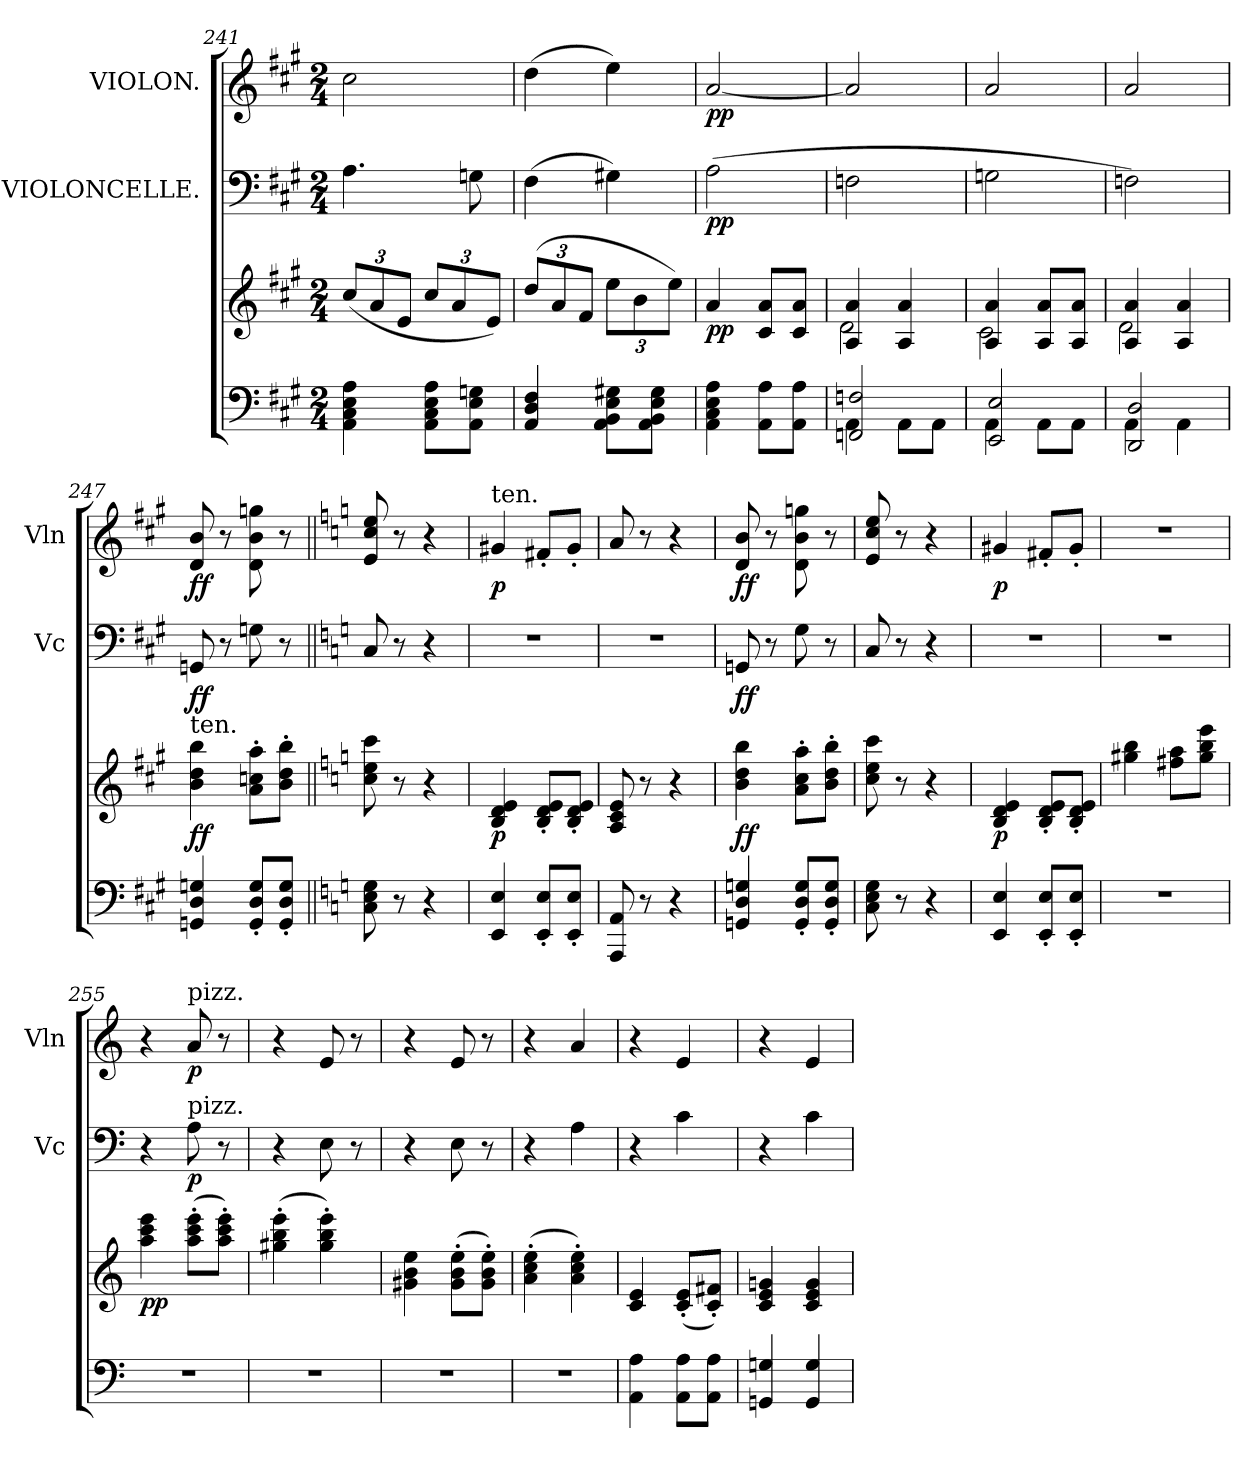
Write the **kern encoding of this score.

**kern	**kern	**dynam	**kern	**dynam	**kern	**dynam
*part3	*part3	*part3	*part2	*part2	*part1	*part1
*staff4	*staff3	*staff3/4	*staff2	*staff2	*staff1	*staff1
*	*	*	*I"VIOLONCELLE.	*	*I"VIOLON.	*
*	*	*	*I'Vc	*	*I'Vln	*
!!LO:LB:g=z
*clefF4	*clefG2	*	*clefF4	*	*clefG2	*
*k[f#c#g#]	*k[f#c#g#]	*	*k[f#c#g#]	*	*k[f#c#g#]	*
*M2/4	*M2/4	*	*M2/4	*	*M2/4	*
*	*Xbrackettup	*	*	*	*	*
=241	=241	=241	=241	=241	=241	=241
4AA\ 4C#\ 4E\ 4A\	(<12cc#/L	.	4.A\	.	2cc#\	.
.	12a/	.	.	.	.	.
.	12e/J	.	.	.	.	.
8AA\ 8C#\ 8E\ 8A\L	12cc#/L	.	.	.	.	.
.	12a/	.	.	.	.	.
8AA\ 8E\ 8Gn\J	.	.	8Gn\	.	.	.
.	12e/J)	.	.	.	.	.
=242	=242	=242	=242	=242	=242	=242
4AA/ 4D/ 4F#/	(>12dd/L	.	(>4F#\	.	(>4dd\	.
.	12a/	.	.	.	.	.
.	12f#/J	.	.	.	.	.
8AA\ 8BB\ 8E\ 8G#X\L	12ee\L	.	4G#X\)	.	4ee\)	.
.	12b\	.	.	.	.	.
8AA\ 8BB\ 8E\ 8G#\J	.	.	.	.	.	.
.	12ee\J)	.	.	.	.	.
=243	=243	=243	=243	=243	=243	=243
!	!	!LO:DY:b	!	!LO:DY:b	!	!LO:DY:b
4AA\ 4C#\ 4E\ 4A\	4a/	pp	(>2A\	pp	[2a/	pp
8AA\ 8A\L	8c#/ 8a/L	.	.	.	.	.
8AA\ 8A\J	8c#/ 8a/J	.	.	.	.	.
=244	=244	=244	=244	=244	=244	=244
*^	*^	*	*	*	*	*
4AA\	2FFn/ 2Fn/	4A/ 4a/	2d\	.	2Fn\	.	2a/]	.
8AA\L	.	4A/ 4a/	.	.	.	.	.	.
8AA\J	.	.	.	.	.	.	.	.
=245	=245	=245	=245	=245	=245	=245	=245	=245
4AA\	2EE/ 2E/	4A/ 4a/	2c#\	.	2Gn\	.	2a/	.
8AA\L	.	8A/ 8a/L	.	.	.	.	.	.
8AA\J	.	8A/ 8a/J	.	.	.	.	.	.
=246	=246	=246	=246	=246	=246	=246	=246	=246
4AA\	2DD/ 2D/	4A/ 4a/	2d\	.	2Fn\)	.	2a/	.
4AA\	.	4A/ 4a/	.	.	.	.	.	.
*v	*v	*	*	*	*	*	*	*
*	*v	*v	*	*	*	*	*
=247	=247	=247	=247	=247	=247	=247
!	!LO:TX:a:t=ten.	!	!	!	!	!
!	!	!LO:DY:a=2	!	!LO:DY:b	!	!LO:DY:b
4GGn/ 4D/ 4Gn/	4b\ 4dd\ 4bb\	ff	8GGn/	ff	8d/ 8b/	ff
.	.	.	8r	.	8r	.
8GG'/ 8D'/ 8G'/L	8a'\ 8ccn'\ 8aa'\L	.	8Gn\	.	8d\ 8b\ 8ggn\	.
8GG'/ 8D'/ 8G'/J	8b'\ 8dd'\ 8bb'\J	.	8r	.	8r	.
!!LO:PB:g=z
=248||	=248||	=248||	=248||	=248||	=248||	=248||
*k[]	*k[]	*	*k[]	*	*k[]	*
8C\ 8E\ 8G\	8cc\ 8ee\ 8ccc\	.	8C/	.	8e/ 8cc/ 8ee/	.
8r	8r	.	8r	.	8r	.
4r	4r	.	4r	.	4r	.
=249	=249	=249	=249	=249	=249	=249
!	!	!	!	!	!LO:TX:a:t=ten.	!
!	!	!LO:DY:b	!	!	!	!LO:DY:b
4EE/ 4E/	4B/ 4d/ 4e/	p	2r	.	4g#X/	p
8EE'/ 8E'/L	8B'/ 8d'/ 8e'/L	.	.	.	8f#X'/L	.
8EE'/ 8E'/J	8B'/ 8d'/ 8e'/J	.	.	.	8g#'/J	.
=250	=250	=250	=250	=250	=250	=250
8AAA/ 8AA/	8A/ 8c/ 8e/	.	2r	.	8a/	.
8r	8r	.	.	.	8r	.
4r	4r	.	.	.	4r	.
=251	=251	=251	=251	=251	=251	=251
!	!	!LO:DY:b	!	!LO:DY:b	!	!LO:DY:b
4GGn/ 4D/ 4Gn/	4b\ 4dd\ 4bb\	ff	8GGn/	ff	8d/ 8b/	ff
.	.	.	8r	.	8r	.
8GG'/ 8D'/ 8G'/L	8a'\ 8cc'\ 8aa'\L	.	8G\	.	8d\ 8b\ 8ggn\	.
8GG'/ 8D'/ 8G'/J	8b'\ 8dd'\ 8bb'\J	.	8r	.	8r	.
=252	=252	=252	=252	=252	=252	=252
8C\ 8E\ 8G\	8cc\ 8ee\ 8ccc\	.	8C/	.	8e/ 8cc/ 8ee/	.
8r	8r	.	8r	.	8r	.
4r	4r	.	4r	.	4r	.
=253	=253	=253	=253	=253	=253	=253
!	!	!LO:DY:b	!	!	!	!LO:DY:b
4EE/ 4E/	4B/ 4d/ 4e/	p	2r	.	4g#X/	p
8EE'/ 8E'/L	8B'/ 8d'/ 8e'/L	.	.	.	8f#X'/L	.
8EE'/ 8E'/J	8B'/ 8d'/ 8e'/J	.	.	.	8g#'/J	.
=254	=254	=254	=254	=254	=254	=254
2r	4gg#X\ 4bb\	.	2r	.	2r	.
.	8ff#X\ 8aa\L	.	.	.	.	.
.	8gg#\ 8bb\ 8eee\J	.	.	.	.	.
=255	=255	=255	=255	=255	=255	=255
!	!	!LO:DY:b	!	!	!	!
2r	4aa\ 4ccc\ 4eee\	pp	4r	.	4r	.
!	!	!	!	!	!LO:TX:a:t=pizz.	!
!	!	!	!LO:TX:a:t=pizz.	!	!	!
!	!	!	!	!LO:DY:b	!	!LO:DY:b
.	(>8aa'\ 8ccc'\ 8eee'\L	.	8A\	p	8a/	p
.	8aa'\ 8ccc'\ 8eee'\J)	.	8r	.	8r	.
!!LO:LB:g=z
=256	=256	=256	=256	=256	=256	=256
2r	(>4gg#X'\ 4bb'\ 4eee'\	.	4r	.	4r	.
.	4gg#'\ 4bb'\ 4eee'\)	.	8E\	.	8e/	.
.	.	.	8r	.	8r	.
=257	=257	=257	=257	=257	=257	=257
2r	4g#X\ 4b\ 4ee\	.	4r	.	4r	.
.	(>8g#'\ 8b'\ 8ee'\L	.	8E\	.	8e/	.
.	8g#'\ 8b'\ 8ee'\J)	.	8r	.	8r	.
=258	=258	=258	=258	=258	=258	=258
2r	(>4a'\ 4cc'\ 4ee'\	.	4r	.	4r	.
.	4a'\ 4cc'\ 4ee'\)	.	4A\	.	4a/	.
=259	=259	=259	=259	=259	=259	=259
4AA\ 4A\	4c/ 4e/	.	4r	.	4r	.
8AA\ 8A\L	(<8c'/ 8e'/L	.	4c\	.	4e/	.
8AA\ 8A\J	8c'/ 8f#X'/J)	.	.	.	.	.
=260	=260	=260	=260	=260	=260	=260
4GGn/ 4Gn/	4c/ 4e/ 4gn/	.	4r	.	4r	.
4GG/ 4G/	4c/ 4e/ 4g/	.	4c\	.	4e/	.
=	=	=	=	=	=	=
*-	*-	*-	*-	*-	*-	*-
